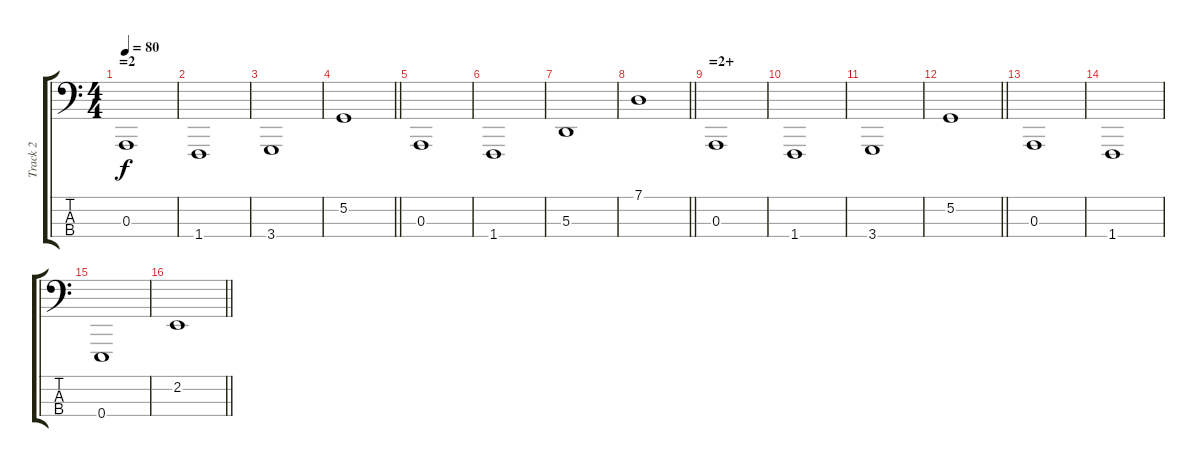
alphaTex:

\track ("Track 2" "Track 2") {instrument brightacousticpiano}
\staff {score tabs}
\tuning (G2 D2 A1 E1) {hide}
\ts (4 4)
\section ("" "=2")
\tempo 80
\clef f4
\ks c
0.3.1{dy f} |
1.4.1 |
3.4.1 |
\barLineRight lightlight
5.2.1 |
0.3.1 |
1.4.1 |
5.3.1 |
\barLineRight lightlight
7.1.1 |
\section ("" "=2+")
0.3.1 |
1.4.1 |
3.4.1 |
\barLineRight lightlight
5.2.1 |
0.3.1 |
1.4.1 |
0.4.1 |
\barLineRight lightlight
2.2.1
